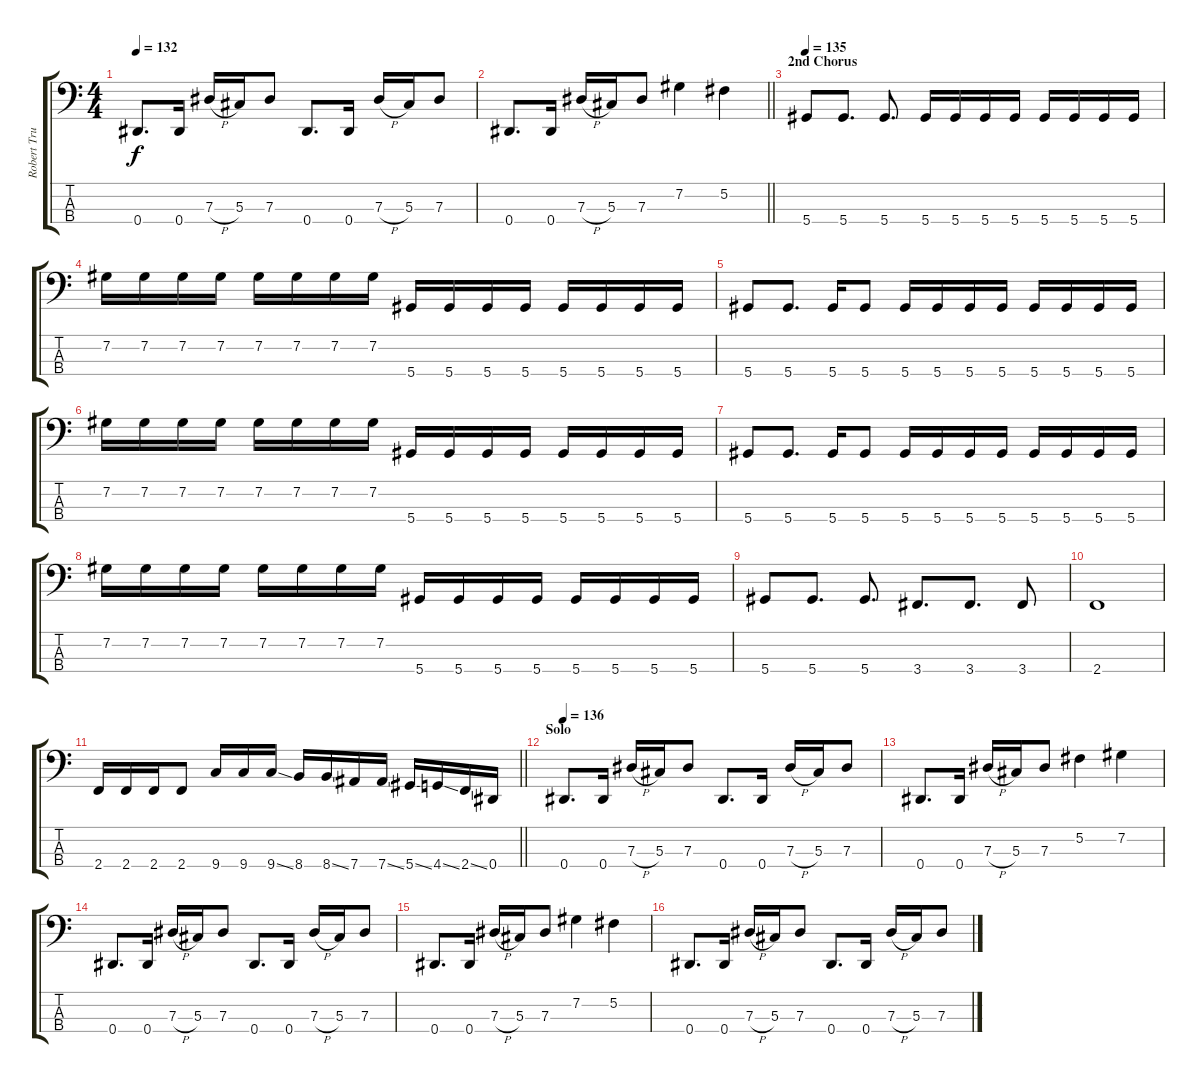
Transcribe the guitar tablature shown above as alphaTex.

\track ("Robert Trujillo" "Robert Tru") {instrument electricbassfinger}
\staff {score tabs}
\tuning (Gb2 Db2 Ab1 Eb1) {hide}
\ts (4 4)
\tempo 132
\clef f4
\ks c
0.4.8{d dy f} 0.4.16 7.3{h}.16 5.3.16 7.3.8 0.4.8{d} 0.4.16 7.3{h}.16 5.3.16 7.3.8 |
\barLineRight lightlight
0.4.8{d} 0.4.16 7.3{h}.16 5.3.16 7.3.8 7.2.4 5.2.4 |
\section ("" "2nd Chorus")
\tempo 135
5.4.8 5.4.8{d} 5.4.8{d} 5.4.16 5.4.16 5.4.16 5.4.16 5.4.16 5.4.16 5.4.16 5.4.16 |
7.2.16 7.2.16 7.2.16 7.2.16 7.2.16 7.2.16 7.2.16 7.2.16 5.4.16 5.4.16 5.4.16 5.4.16 5.4.16 5.4.16 5.4.16 5.4.16 |
5.4.8 5.4.8{d} 5.4.16 5.4.8 5.4.16 5.4.16 5.4.16 5.4.16 5.4.16 5.4.16 5.4.16 5.4.16 |
7.2.16 7.2.16 7.2.16 7.2.16 7.2.16 7.2.16 7.2.16 7.2.16 5.4.16 5.4.16 5.4.16 5.4.16 5.4.16 5.4.16 5.4.16 5.4.16 |
5.4.8 5.4.8{d} 5.4.16 5.4.8 5.4.16 5.4.16 5.4.16 5.4.16 5.4.16 5.4.16 5.4.16 5.4.16 |
7.2.16 7.2.16 7.2.16 7.2.16 7.2.16 7.2.16 7.2.16 7.2.16 5.4.16 5.4.16 5.4.16 5.4.16 5.4.16 5.4.16 5.4.16 5.4.16 |
5.4.8 5.4.8{d} 5.4.8{d} 3.4.8{d} 3.4.8{d} 3.4.8 |
2.4.1 |
\barLineRight lightlight
2.4.16 2.4.16 2.4.16 2.4.8 9.4.16 9.4.16 9.4{ss}.16 8.4.16 8.4{ss}.16 7.4.16 7.4{ss}.16 5.4{ss}.16 4.4{ss}.16 2.4{ss}.16 0.4.16 |
\section ("" "Solo")
\tempo 136
0.4.8{d} 0.4.16 7.3{h}.16 5.3.16 7.3.8 0.4.8{d} 0.4.16 7.3{h}.16 5.3.16 7.3.8 |
0.4.8{d} 0.4.16 7.3{h}.16 5.3.16 7.3.8 5.2.4 7.2.4 |
0.4.8{d} 0.4.16 7.3{h}.16 5.3.16 7.3.8 0.4.8{d} 0.4.16 7.3{h}.16 5.3.16 7.3.8 |
0.4.8{d} 0.4.16 7.3{h}.16 5.3.16 7.3.8 7.2.4 5.2.4 |
0.4.8{d} 0.4.16 7.3{h}.16 5.3.16 7.3.8 0.4.8{d} 0.4.16 7.3{h}.16 5.3.16 7.3.8
